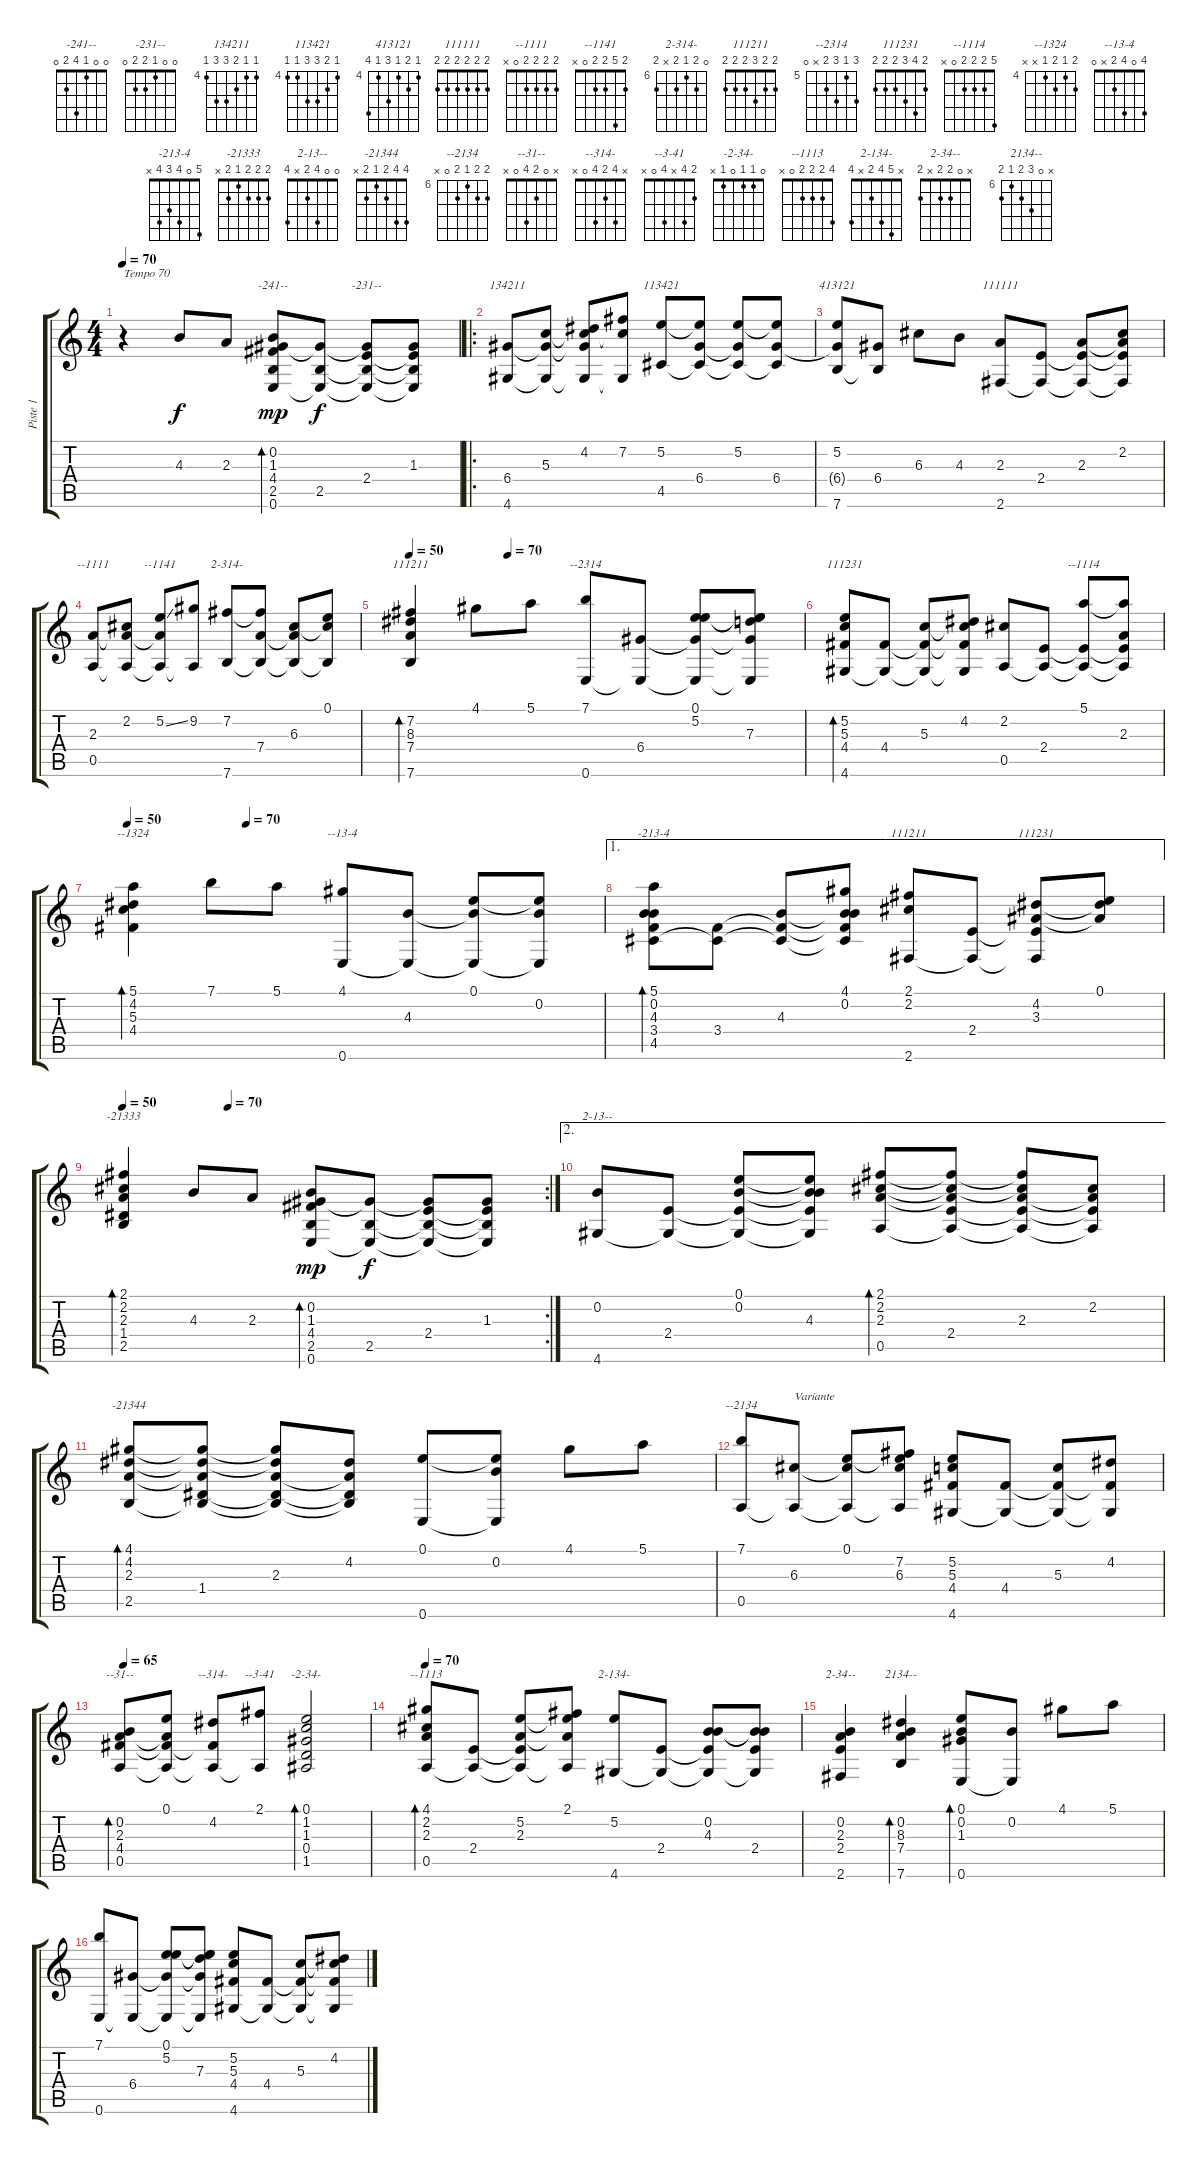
\track ("Piste 1" "Piste 1") {instrument acousticguitarnylon}
\staff {score tabs}
\tuning (E4 B3 G3 D3 A2 E2) {hide}
\chord ("-241--" 0 0 1 4 2 0)
\chord ("-231--" 0 0 1 2 2 0)
\chord ("134211" 4 4 5 6 6 4) {firstfret 4}
\chord ("113421" 4 5 6 6 4 4) {firstfret 4}
\chord ("413121" 4 5 4 6 4 7) {firstfret 4}
\chord ("111111" 2 2 2 2 2 2)
\chord ("--1111" 2 2 2 2 0 x)
\chord ("--1141" 2 5 2 2 0 x)
\chord ("2-314-" 0 7 6 7 x 7) {firstfret 6}
\chord ("111211" x 7 8 7 x 7) {firstfret 7}
\chord ("--2314" 7 5 7 6 x 0) {firstfret 5}
\chord ("111231" 4 5 5 4 4 4) {firstfret 4}
\chord ("--1114" 5 2 2 2 0 x)
\chord ("--1324" 5 4 5 4 x x) {firstfret 4}
\chord ("--13-4" 4 0 4 2 x 0)
\chord ("-213-4" 5 0 4 3 4 x)
\chord ("111211" 2 2 3 2 2 2)
\chord ("111231" 2 4 3 2 2 2)
\chord ("-21333" 2 2 2 1 2 x)
\chord ("2-13--" 0 0 4 2 x 4)
\chord ("-21344" 4 4 2 1 2 x)
\chord ("--2134" 7 7 6 7 0 x) {firstfret 6}
\chord ("--31--" x 0 2 4 0 x)
\chord ("--314-" x 4 2 4 0 x)
\chord ("--3-41" 2 4 x 4 0 x)
\chord ("-2-34-" 0 1 1 0 1 x)
\chord ("--1113" 4 2 2 2 0 x)
\chord ("2-134-" x 5 4 2 x 4)
\chord ("2-34--" x 0 2 2 x 2)
\chord ("2134--" x 0 8 7 6 7) {firstfret 6}
\ts (4 4)
\tempo 70
\clef g2
\ks c
r.4{txt "Tempo 70" dy f instrument acousticguitarnylon} 4.3.8 2.3.8 (0.2 1.3 4.4 2.5 0.6).8{bd 120 ch "-241--" dy mp} (1.3{t} 2.5 0.6{t}).8{dy f} (1.3{t} 2.4 2.5{t} 0.6{t}).8{ch "-231--"} (1.3 2.4{t} 2.5{t} 0.6{t}).8 |
\ro
(6.4 4.6).8{ch "134211"} (5.3 6.4{t} 4.6{t}).8 (4.2 5.3{t} 6.4{t} 4.6{t}).8 (7.2 5.3{t} 4.6{t}).8 (5.2 4.5).8{ch "113421"} (5.2{t} 6.4 4.5{t}).8 (5.2 6.4{t} 4.5{t}).8 (5.2{t} 6.4 4.5{t}).8 |
(5.2 6.4{t} 7.6).8{ch "413121"} (6.4 7.6{t}).8 6.3.8 4.3.8 (2.3 2.6).8{ch "111111"} (2.4 2.6{t}).8 (2.3 2.4{t} 2.6{t}).8 (2.2 2.3{t} 2.4{t} 2.6{t}).8 |
(2.3 0.5).8{ch "--1111"} (2.2 2.3{t} 0.5{t}).8 (5.2{ss} 2.3{t} 0.5{t}).8{ch "--1141"} (9.2 0.5{t}).8 (7.2 7.6).8{ch "2-314-"} (7.2{t} 7.4 7.6{t}).8 (6.3 7.4{t} 7.6{t}).8 (0.1 6.3{t} 7.6{t}).8 |
\tempo 50
\tempo (70 0.25)
(7.2 8.3 7.4 7.6).4{bd 240 ch "111211"} 4.1.8 5.1.8 (7.1 0.6).8{ch "--2314"} (6.4 0.6{t}).8 (0.1 5.2 6.4{t} 0.6{t}).8 (0.1{t} 5.2{t} 7.3 6.4{t} 0.6{t}).8 |
(5.2 5.3 4.4 4.6).8{bd 120 ch "111231"} (4.4 4.6{t}).8 (5.3 4.4{t} 4.6{t}).8 (4.2 5.3{t} 4.4{t} 4.6{t}).8 (2.2 0.5).8 (2.4 0.5{t}).8 (5.1 2.4{t} 0.5{t}).8{ch "--1114"} (5.1{t} 2.3 2.4{t} 0.5{t}).8 |
\tempo 50
\tempo (70 0.25)
(5.1 4.2 5.3 4.4).4{bd 240 ch "--1324"} 7.1.8 5.1.8 (4.1 0.6).8{ch "--13-4"} (4.3 0.6{t}).8 (0.1 4.3{t} 0.6{t}).8 (0.1{t} 0.2 0.6{t}).8 |
\ae 1
(5.1 0.2 4.3 3.4 4.5).8{bd 120 ch "-213-4"} (3.4 4.5{t}).8 (4.3 3.4{t} 4.5{t}).8 (4.1 0.2 4.3{t} 3.4{t} 4.5{t}).8 (2.1 2.2 2.6).8{ch "111211"} (2.4 2.6{t}).8 (4.2 3.3 2.4{t} 2.6{t}).8{ch "111231"} (0.1 4.2{t} 3.3{t}).8 |
\rc 2
\tempo 50
\tempo (70 0.25)
(2.1 2.2 2.3 1.4 2.5).4{bd 240 ch "-21333"} 4.3.8 2.3.8 (0.2 1.3 4.4 2.5 0.6).8{bd 120 dy mp} (1.3{t} 2.5 0.6{t}).8{dy f} (1.3{t} 2.4 2.5{t} 0.6{t}).8 (1.3 2.4{t} 2.5{t} 0.6{t}).8 |
\ae 2
(0.2 4.6).8{ch "2-13--"} (2.4 4.6{t}).8 (0.1 0.2 2.4{t} 4.6{t}).8 (0.1{t} 0.2{t} 4.3 2.4{t} 4.6{t}).8 (2.1 2.2 2.3 0.5).8{bd 120} (2.1{t} 2.2{t} 2.3{t} 2.4 0.5{t}).8 (2.1{t} 2.2{t} 2.3 2.4{t} 0.5{t}).8 (2.2 2.3{t} 2.4{t} 0.5{t}).8 |
(4.1 4.2 2.3 2.5).8{bd 120 ch "-21344"} (4.1{t} 4.2{t} 2.3{t} 1.4 2.5{t}).8 (4.1{t} 4.2{t} 2.3 1.4{t} 2.5{t}).8 (4.2 2.3{t} 1.4{t} 2.5{t}).8 (0.1 0.6).8 (0.1{t} 0.2 0.6{t}).8 4.1.8 5.1.8 |
(7.1 0.5).8{ch "--2134"} (6.3 0.5{t}).8{txt "Variante"} (0.1 6.3{t} 0.5{t}).8 (0.1{t} 7.2 6.3 0.5{t}).8 (5.2 5.3 4.4 4.6).8 (4.4 4.6{t}).8 (5.3 4.4{t} 4.6{t}).8 (4.2 4.4{t} 4.6{t}).8 |
\tempo 65
(0.2 2.3 4.4 0.5).8{bd 120 ch "--31--"} (0.1 2.3{t} 4.4{t} 0.5{t}).8 (4.2 4.4{t} 0.5{t}).8{ch "--314-"} (2.1 0.5{t}).8{ch "--3-41"} (0.1 1.2 1.3 0.4 1.5).2{bd 240 ch "-2-34-"} |
\tempo 70
(4.1 2.2 2.3 0.5).8{bd 120 ch "--1113"} (2.4 0.5{t}).8 (5.2 2.3 2.4{t} 0.5{t}).8 (2.1 5.2{t} 2.3{t} 0.5{t}).8 (5.2 4.6).8{ch "2-134-"} (2.4 4.6{t}).8 (0.2 4.3 2.4{t} 4.6{t}).8 (0.2{t} 4.3{t} 2.4 4.6{t}).8 |
(0.2 2.3 2.4 2.6).4{ch "2-34--"} (0.2 8.3 7.4 7.6).4{bd 240 ch "2134--"} (0.1 0.2 1.3 0.6).8{bd 120} (0.2 0.6{t}).8 4.1.8 5.1.8 |
(7.1 0.6).8 (6.4 0.6{t}).8 (0.1 5.2 6.4{t} 0.6{t}).8 (0.1{t} 5.2{t} 7.3 6.4{t} 0.6{t}).8 (5.2 5.3 4.4 4.6).8 (4.4 4.6{t}).8 (5.3 4.4{t} 4.6{t}).8 (4.2 5.3{t} 4.4{t} 4.6{t}).8
